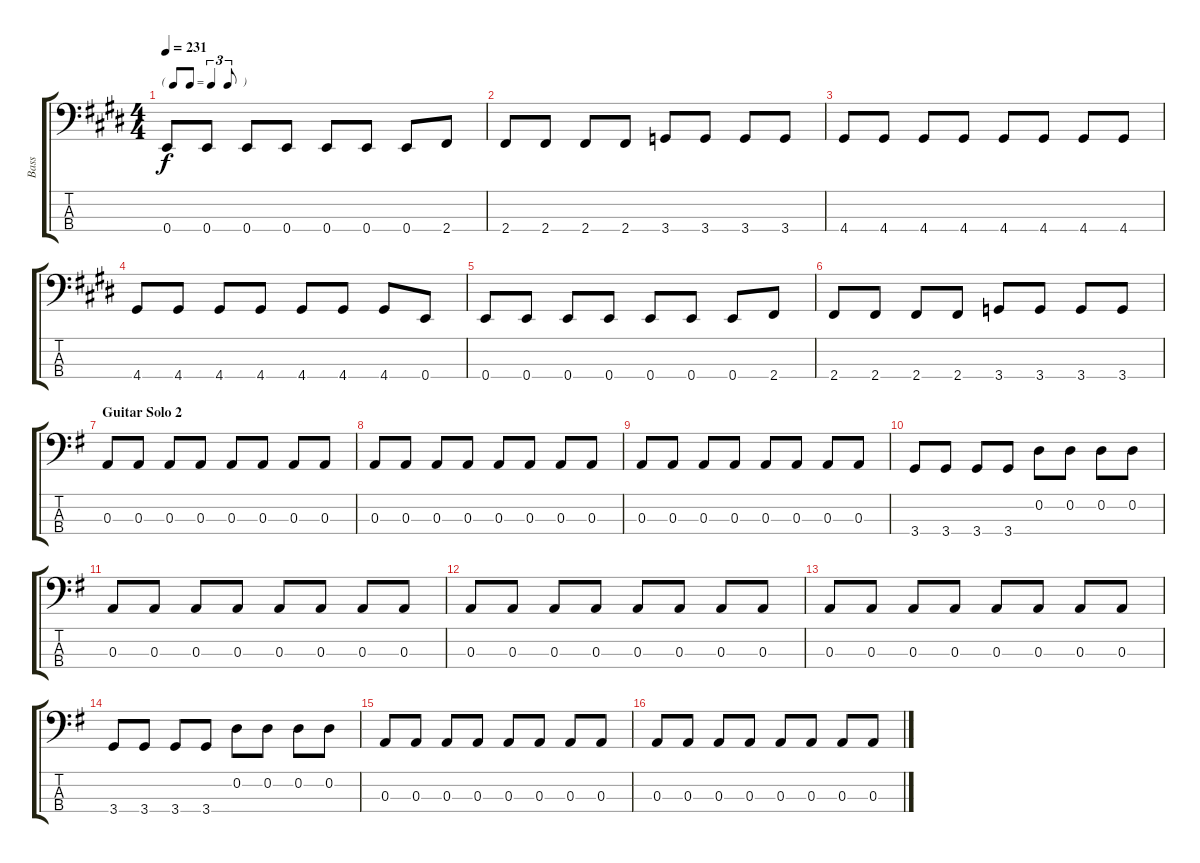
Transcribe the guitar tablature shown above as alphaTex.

\track ("Bass" "Bass") {instrument electricbasspick}
\staff {score tabs}
\tuning (G2 D2 A1 E1) {hide}
\ts (4 4)
\tf triplet8th
\tempo 231
\clef f4
\ks c#minor
0.4.8{dy f} 0.4.8 0.4.8 0.4.8 0.4.8 0.4.8 0.4.8 2.4.8 |
2.4.8 2.4.8 2.4.8 2.4.8 3.4.8 3.4.8 3.4.8 3.4.8 |
4.4.8 4.4.8 4.4.8 4.4.8 4.4.8 4.4.8 4.4.8 4.4.8 |
4.4.8 4.4.8 4.4.8 4.4.8 4.4.8 4.4.8 4.4.8 0.4.8 |
0.4.8 0.4.8 0.4.8 0.4.8 0.4.8 0.4.8 0.4.8 2.4.8 |
2.4.8 2.4.8 2.4.8 2.4.8 3.4.8 3.4.8 3.4.8 3.4.8 |
\section ("" "Guitar Solo 2")
\ks eminor
0.3.8 0.3.8 0.3.8 0.3.8 0.3.8 0.3.8 0.3.8 0.3.8 |
0.3.8 0.3.8 0.3.8 0.3.8 0.3.8 0.3.8 0.3.8 0.3.8 |
0.3.8 0.3.8 0.3.8 0.3.8 0.3.8 0.3.8 0.3.8 0.3.8 |
3.4.8 3.4.8 3.4.8 3.4.8 0.2.8 0.2.8 0.2.8 0.2.8 |
0.3.8 0.3.8 0.3.8 0.3.8 0.3.8 0.3.8 0.3.8 0.3.8 |
0.3.8 0.3.8 0.3.8 0.3.8 0.3.8 0.3.8 0.3.8 0.3.8 |
0.3.8 0.3.8 0.3.8 0.3.8 0.3.8 0.3.8 0.3.8 0.3.8 |
3.4.8 3.4.8 3.4.8 3.4.8 0.2.8 0.2.8 0.2.8 0.2.8 |
0.3.8 0.3.8 0.3.8 0.3.8 0.3.8 0.3.8 0.3.8 0.3.8 |
0.3.8 0.3.8 0.3.8 0.3.8 0.3.8 0.3.8 0.3.8 0.3.8
